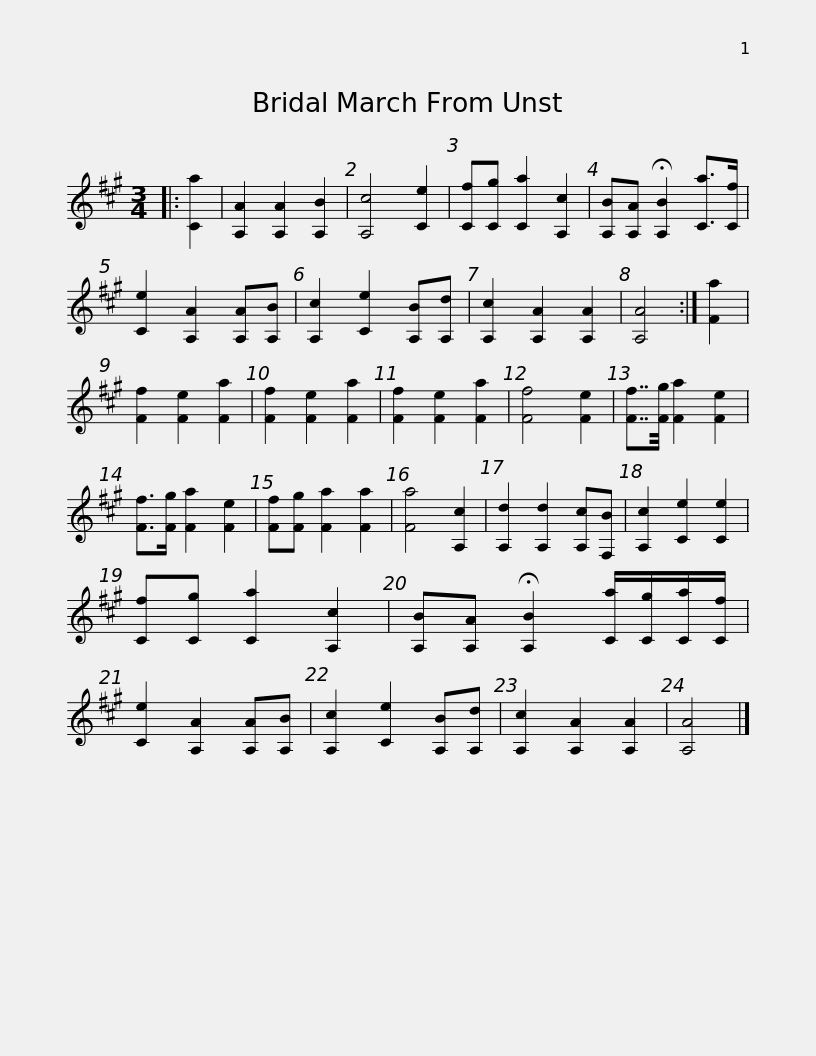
X:1
L:1/8
M:3/4
I:linebreak $
K:A
V:1 treble
V:1
|: [Ca]2 | [A,A]2 [A,A]2 [A,B]2 | [A,c]4 [Ce]2 | [Cf][Cg] [Ca]2 [A,c]2 | [A,B][A,A] !fermata![A,B]2 [Ca]>[Cf] | %5
 [Ce]2 [A,A]2 [A,A][A,B] | [A,c]2 [Ce]2 [A,B][A,d] | [A,c]2 [A,A]2 [A,A]2 | [A,A]4 :| [Fa]2 |$ %10
 [Ff]2 [Fe]2 [Fa]2 | [Ff]2 [Fe]2 [Fa]2 | [Ff]2 [Fe]2 [Fa]2 | [Ff]4 [Fe]2 | [Ff]7/4[Fg]/4 [Fa]2 [Fe]2 | %15
 [Ff]>[Fg] [Fa]2 [Fe]2 | [Ff][Fg] [Fa]2 [Fa]2 | [Fa]4 [A,c]2 | [A,d]2 [A,d]2 [A,c][F,B] | [A,c]2 [Ce]2 [Ce]2 |$ %20
 [Cf][Cg] [Ca]2 [A,c]2 | [A,B][A,A] !fermata![A,B]2 [Ca]/[Cg]/[Ca]/[Cf]/ | [Ce]2 [A,A]2 [A,A][A,B] | [A,c]2 [Ce]2 [A,B][A,d] | [A,c]2 [A,A]2 [A,A]2 | %25
 [A,A]4 |] %26
